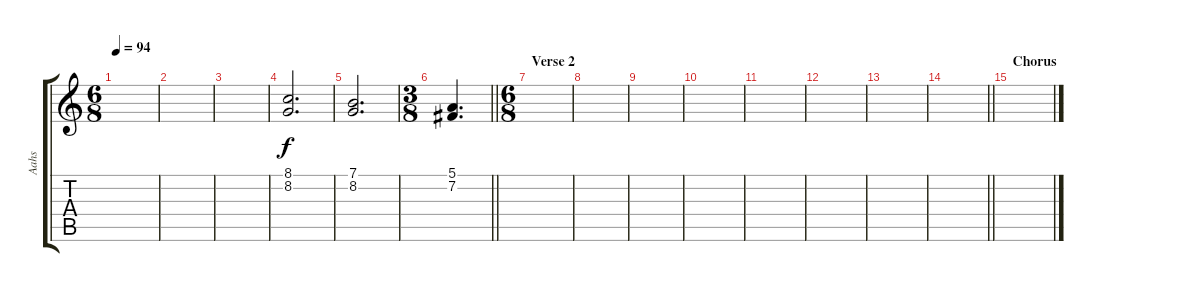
\track ("Aahs" "Aahs") {instrument choiraahs}
\staff {score tabs}
\tuning (E4 B3 G3 D3 A2 E2) {hide}
\ts (6 8)
\tempo 94
\clef g2
\ks c
|
|
|
(8.1 8.2).2{d} |
(7.1 8.2).2{d} |
\ts (3 8)
\barLineRight lightlight
(5.1 7.2).4{d} |
\ts (6 8)
\section ("" "Verse 2")
|
|
|
|
|
|
|
\barLineRight lightlight
|
\section ("" "Chorus")
